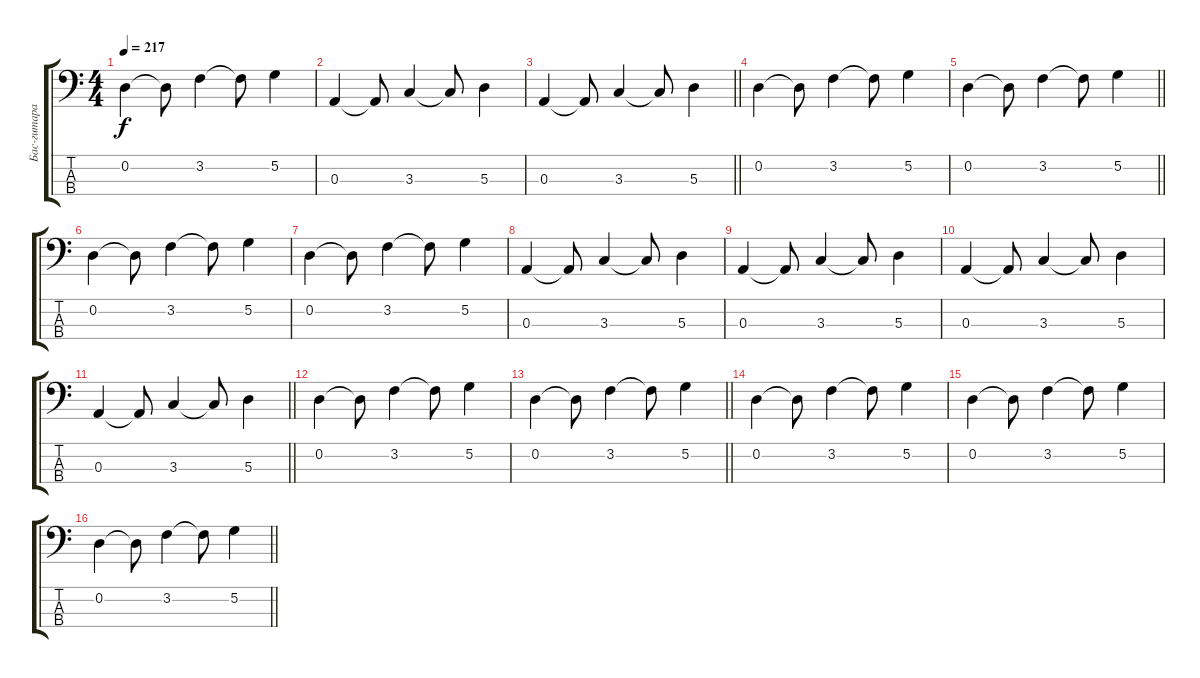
\track ("Бас-гитара" "Бас-гитара") {instrument electricbassfinger}
\staff {score tabs}
\tuning (G2 D2 A1 E1) {hide}
\ts (4 4)
\tempo 217
\clef f4
\ks c
0.2.4{dy f} 0.2{t}.8 3.2.4 3.2{t}.8 5.2.4 |
0.3.4 0.3{t}.8 3.3.4 3.3{t}.8 5.3.4 |
\barLineRight lightlight
0.3.4 0.3{t}.8 3.3.4 3.3{t}.8 5.3.4 |
0.2.4 0.2{t}.8 3.2.4 3.2{t}.8 5.2.4 |
\barLineRight lightlight
0.2.4 0.2{t}.8 3.2.4 3.2{t}.8 5.2.4 |
0.2.4 0.2{t}.8 3.2.4 3.2{t}.8 5.2.4 |
0.2.4 0.2{t}.8 3.2.4 3.2{t}.8 5.2.4 |
0.3.4 0.3{t}.8 3.3.4 3.3{t}.8 5.3.4 |
0.3.4 0.3{t}.8 3.3.4 3.3{t}.8 5.3.4 |
0.3.4 0.3{t}.8 3.3.4 3.3{t}.8 5.3.4 |
\barLineRight lightlight
0.3.4 0.3{t}.8 3.3.4 3.3{t}.8 5.3.4 |
0.2.4 0.2{t}.8 3.2.4 3.2{t}.8 5.2.4 |
\barLineRight lightlight
0.2.4 0.2{t}.8 3.2.4 3.2{t}.8 5.2.4 |
0.2.4 0.2{t}.8 3.2.4 3.2{t}.8 5.2.4 |
0.2.4 0.2{t}.8 3.2.4 3.2{t}.8 5.2.4 |
\barLineRight lightlight
0.2.4 0.2{t}.8 3.2.4 3.2{t}.8 5.2.4
